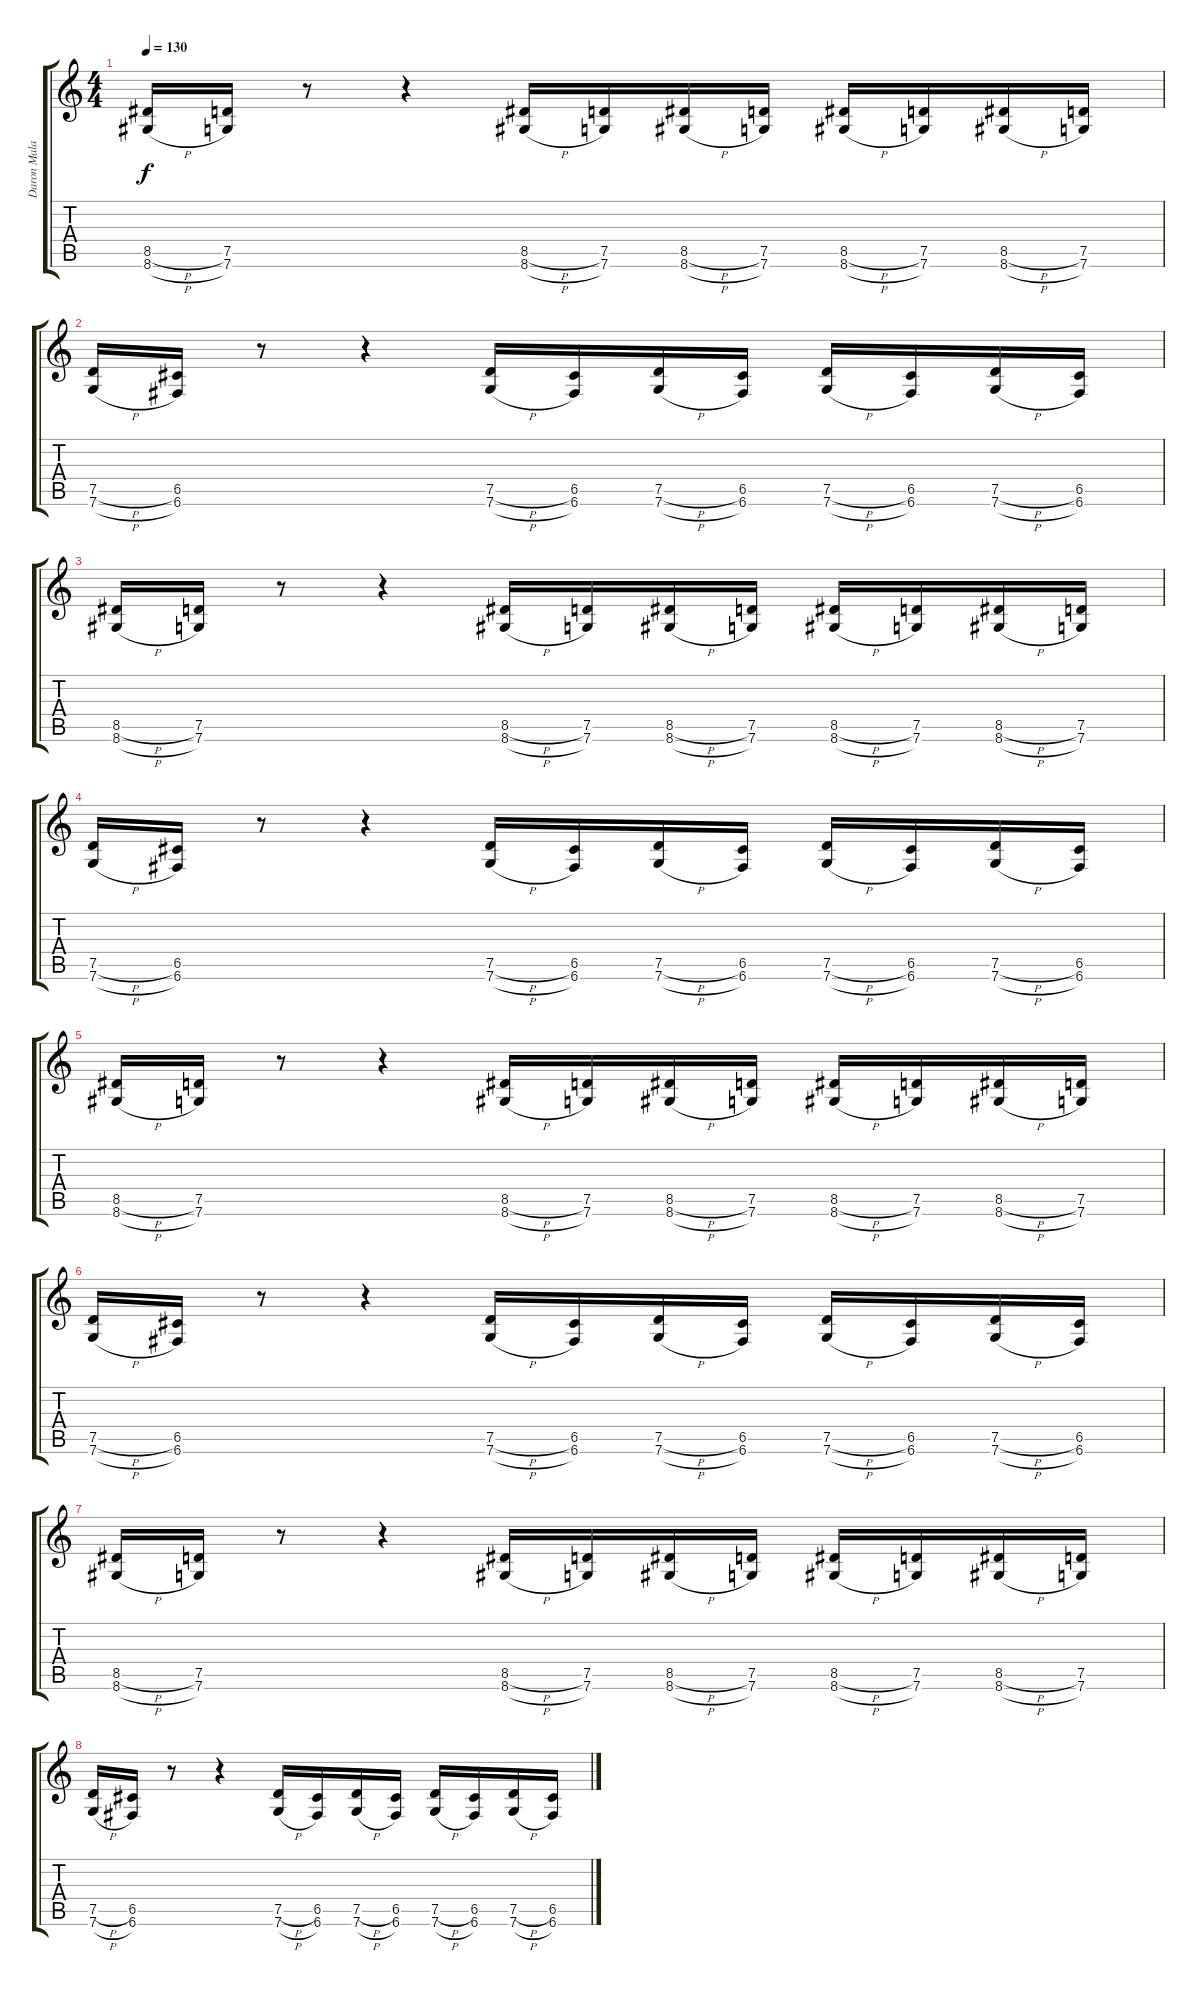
\track ("Daron Malakian" "Daron Mala") {instrument distortionguitar}
\staff {score tabs}
\tuning (D4 A3 F3 C3 G2 C2) {hide}
\ts (4 4)
\tempo 130
\clef g2
\ks c
(8.5{h} 8.6{h}).16{dy f} (7.5 7.6).16 r.8 r.4 (8.5{h} 8.6{h}).16 (7.5 7.6).16 (8.5{h} 8.6{h}).16 (7.5 7.6).16 (8.5{h} 8.6{h}).16 (7.5 7.6).16 (8.5{h} 8.6{h}).16 (7.5 7.6).16 |
(7.5{h} 7.6{h}).16 (6.5 6.6).16 r.8 r.4 (7.5{h} 7.6{h}).16 (6.5 6.6).16 (7.5{h} 7.6{h}).16 (6.5 6.6).16 (7.5{h} 7.6{h}).16 (6.5 6.6).16 (7.5{h} 7.6{h}).16 (6.5 6.6).16 |
(8.5{h} 8.6{h}).16 (7.5 7.6).16 r.8 r.4 (8.5{h} 8.6{h}).16 (7.5 7.6).16 (8.5{h} 8.6{h}).16 (7.5 7.6).16 (8.5{h} 8.6{h}).16 (7.5 7.6).16 (8.5{h} 8.6{h}).16 (7.5 7.6).16 |
(7.5{h} 7.6{h}).16 (6.5 6.6).16 r.8 r.4 (7.5{h} 7.6{h}).16 (6.5 6.6).16 (7.5{h} 7.6{h}).16 (6.5 6.6).16 (7.5{h} 7.6{h}).16 (6.5 6.6).16 (7.5{h} 7.6{h}).16 (6.5 6.6).16 |
(8.5{h} 8.6{h}).16 (7.5 7.6).16 r.8 r.4 (8.5{h} 8.6{h}).16 (7.5 7.6).16 (8.5{h} 8.6{h}).16 (7.5 7.6).16 (8.5{h} 8.6{h}).16 (7.5 7.6).16 (8.5{h} 8.6{h}).16 (7.5 7.6).16 |
(7.5{h} 7.6{h}).16 (6.5 6.6).16 r.8 r.4 (7.5{h} 7.6{h}).16 (6.5 6.6).16 (7.5{h} 7.6{h}).16 (6.5 6.6).16 (7.5{h} 7.6{h}).16 (6.5 6.6).16 (7.5{h} 7.6{h}).16 (6.5 6.6).16 |
(8.5{h} 8.6{h}).16 (7.5 7.6).16 r.8 r.4 (8.5{h} 8.6{h}).16 (7.5 7.6).16 (8.5{h} 8.6{h}).16 (7.5 7.6).16 (8.5{h} 8.6{h}).16 (7.5 7.6).16 (8.5{h} 8.6{h}).16 (7.5 7.6).16 |
(7.5{h} 7.6{h}).16 (6.5 6.6).16 r.8 r.4 (7.5{h} 7.6{h}).16 (6.5 6.6).16 (7.5{h} 7.6{h}).16 (6.5 6.6).16 (7.5{h} 7.6{h}).16 (6.5 6.6).16 (7.5{h} 7.6{h}).16 (6.5 6.6).16
